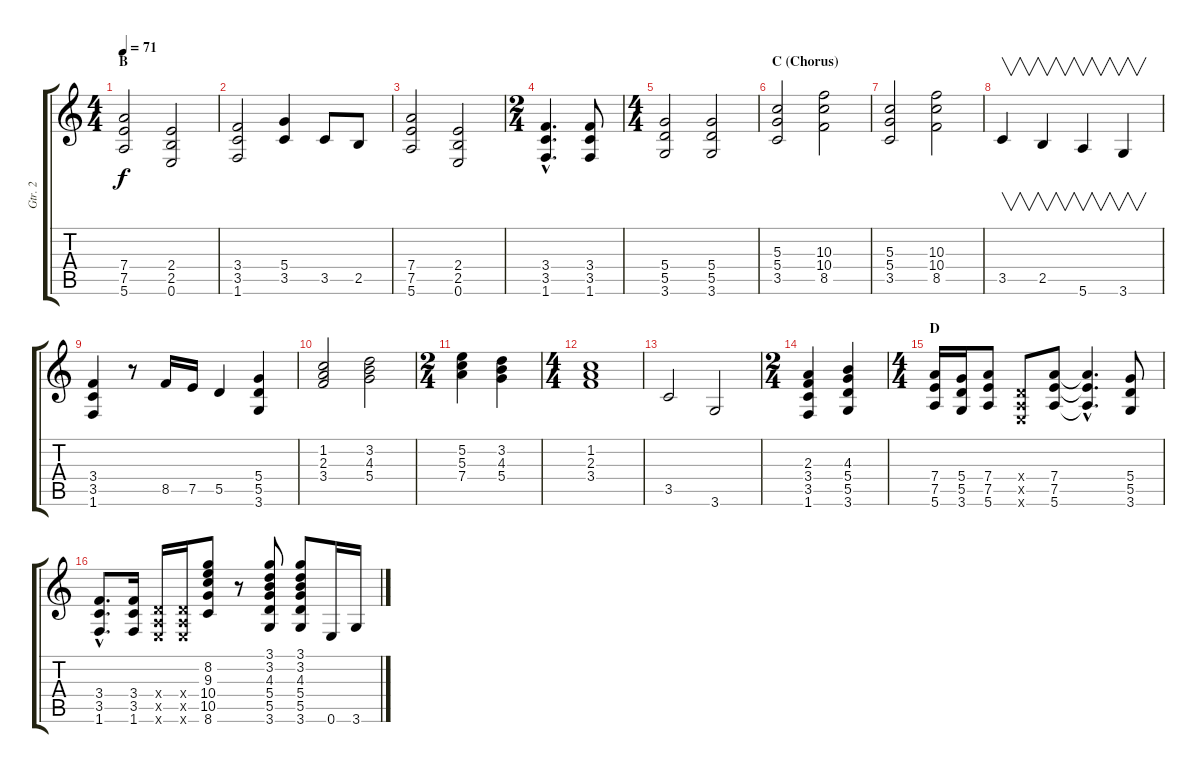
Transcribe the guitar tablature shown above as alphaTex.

\track ("Gtr. 2" "Gtr. 2") {instrument overdrivenguitar}
\staff {score tabs}
\tuning (E4 B3 G3 D3 A2 E2) {hide}
\ts (4 4)
\section ("" "B")
\tempo 71
\clef g2
\ks c
(7.4 7.5 5.6).2{dy f} (2.4 2.5 0.6).2 |
(3.4 3.5 1.6).2 (5.4 3.5).4 3.5.8 2.5.8 |
(7.4 7.5 5.6).2 (2.4 2.5 0.6).2 |
\ts (2 4)
(3.4{hac} 3.5{hac} 1.6{hac}).4{d} (3.4 3.5 1.6).8 |
\ts (4 4)
(5.4 5.5 3.6).2 (5.4 5.5 3.6).2 |
\section ("" "C (Chorus)")
(5.3 5.4 3.5).2 (10.3 10.4 8.5).2 |
(5.3 5.4 3.5).2 (10.3 10.4 8.5).2 |
3.5.4{v} 2.5.4{v} 5.6.4{v} 3.6.4{v} |
(3.4 3.5 1.6).4 r.8 8.5.16 7.5.16 5.5.4 (5.4 5.5 3.6).4 |
(1.2 2.3 3.4).2 (3.2 4.3 5.4).2 |
\ts (2 4)
(5.2 5.3 7.4).4 (3.2 4.3 5.4).4 |
\ts (4 4)
(1.2 2.3 3.4).1 |
3.5.2 3.6.2 |
\ts (2 4)
(2.3 3.4 3.5 1.6).4 (4.3 5.4 5.5 3.6).4 |
\ts (4 4)
\section ("" "D")
(7.4 7.5 5.6).16 (5.4 5.5 3.6).16 (7.4 7.5 5.6).8 (0.4{x} 0.5{x} 0.6{x}).8 (7.4 7.5 5.6).8 (7.4{hac t} 7.5{hac t} 5.6{hac t}).4{d} (5.4 5.5 3.6).8 |
(3.4{hac} 3.5{hac} 1.6{hac}).8{d} (3.4 3.5 1.6).16 (0.4{x} 0.5{x} 0.6{x}).16 (0.4{x} 0.5{x} 0.6{x}).16 (8.2 9.3 10.4 10.5 8.6).8 r.8 (3.1 3.2 4.3 5.4 5.5 3.6).8 (3.1 3.2 4.3 5.4 5.5 3.6).8 0.6.16 3.6.16
